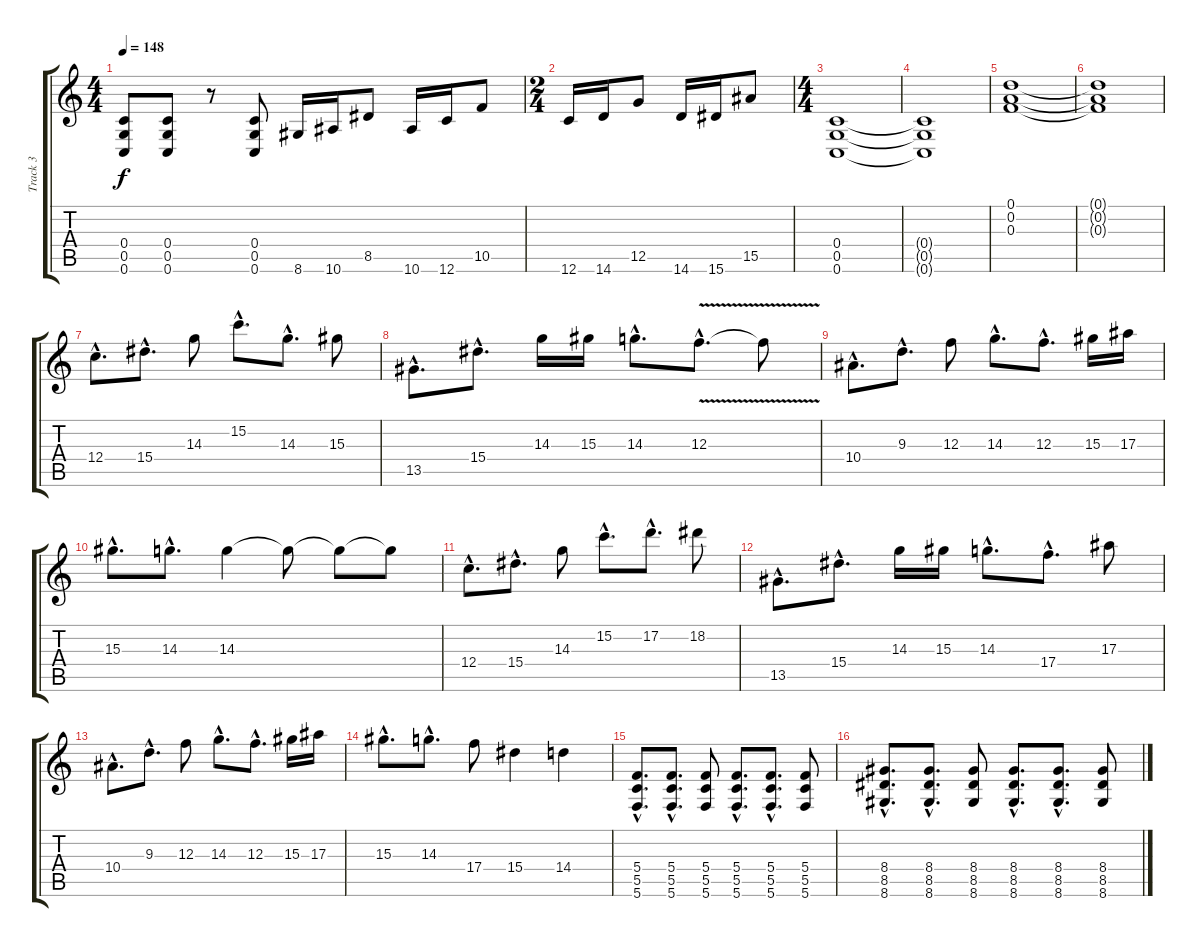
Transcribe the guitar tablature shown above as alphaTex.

\track ("Track 3" "Track 3") {instrument overdrivenguitar}
\staff {score tabs}
\tuning (D4 A3 F3 C3 G2 C2) {hide}
\ts (4 4)
\tempo 148
\clef g2
\ks c
(0.4 0.5 0.6).8{dy f} (0.4 0.5 0.6).8 r.8 (0.4 0.5 0.6).8 8.6.16 10.6.16 8.5.8 10.6.16 12.6.16 10.5.8 |
\ts (2 4)
12.6.16 14.6.16 12.5.8 14.6.16 15.6.16 15.5.8 |
\ts (4 4)
(0.4 0.5 0.6).1 |
(0.4{t} 0.5{t} 0.6{t}).1 |
(0.1 0.2 0.3).1 |
(0.1{t} 0.2{t} 0.3{t}).1 |
12.4{hac}.8{d} 15.4{hac}.8{d} 14.3.8 15.2{hac}.8{d} 14.3{hac}.8{d} 15.3.8 |
13.5{hac}.8{d} 15.4{hac}.8{d} 14.3.16 15.3.16 14.3{hac}.8{d} 12.3{v hac}.8{d} 12.3{t}.8 |
10.4{hac}.8{d} 9.3{hac}.8{d} 12.3.8 14.3{hac}.8{d} 12.3{hac}.8{d} 15.3.16 17.3.16 |
15.3{hac}.8{d} 14.3{hac}.8{d} 14.3.4 14.3{t}.8 14.3{t}.8 14.3{t}.8 |
12.4{hac}.8{d} 15.4{hac}.8{d} 14.3.8 15.2{hac}.8{d} 17.2{hac}.8{d} 18.2.8 |
13.5{hac}.8{d} 15.4{hac}.8{d} 14.3.16 15.3.16 14.3{hac}.8{d} 17.4{hac}.8{d} 17.3.8 |
10.4{hac}.8{d} 9.3{hac}.8{d} 12.3.8 14.3{hac}.8{d} 12.3{hac}.8{d} 15.3.16 17.3.16 |
15.3{hac}.8{d} 14.3{hac}.8{d} 17.4.8 15.4.4 14.4.4 |
(5.4{hac} 5.5{hac} 5.6{hac}).8{d} (5.4{hac} 5.5{hac} 5.6{hac}).8{d} (5.4 5.5 5.6).8 (5.4{hac} 5.5{hac} 5.6{hac}).8{d} (5.4{hac} 5.5{hac} 5.6{hac}).8{d} (5.4 5.5 5.6).8 |
(8.4{hac} 8.5{hac} 8.6{hac}).8{d} (8.4{hac} 8.5{hac} 8.6{hac}).8{d} (8.4 8.5 8.6).8 (8.4{hac} 8.5{hac} 8.6{hac}).8{d} (8.4{hac} 8.5{hac} 8.6{hac}).8{d} (8.4 8.5 8.6).8
